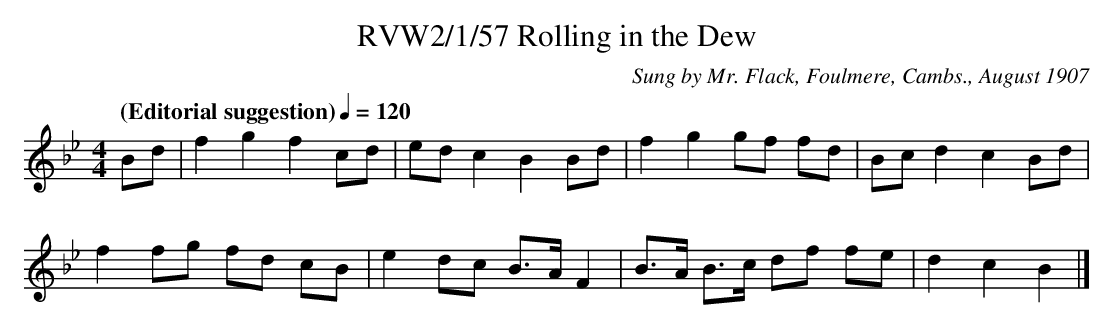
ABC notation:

X:1
T:RVW2/1/57 Rolling in the Dew
C:Sung by Mr. Flack, Foulmere, Cambs., August 1907
L:1/8
Q:"(Editorial suggestion)" 1/4=120
M:4/4
K:Bb
Bd | f2 g2 f2 cd | ed c2 B2 Bd | f2 g2 gf fd | Bc d2 c2 Bd |
f2 fg fd cB | e2 dc B>A F2 | B>A B>c df fe | d2 c2 B2 |]
